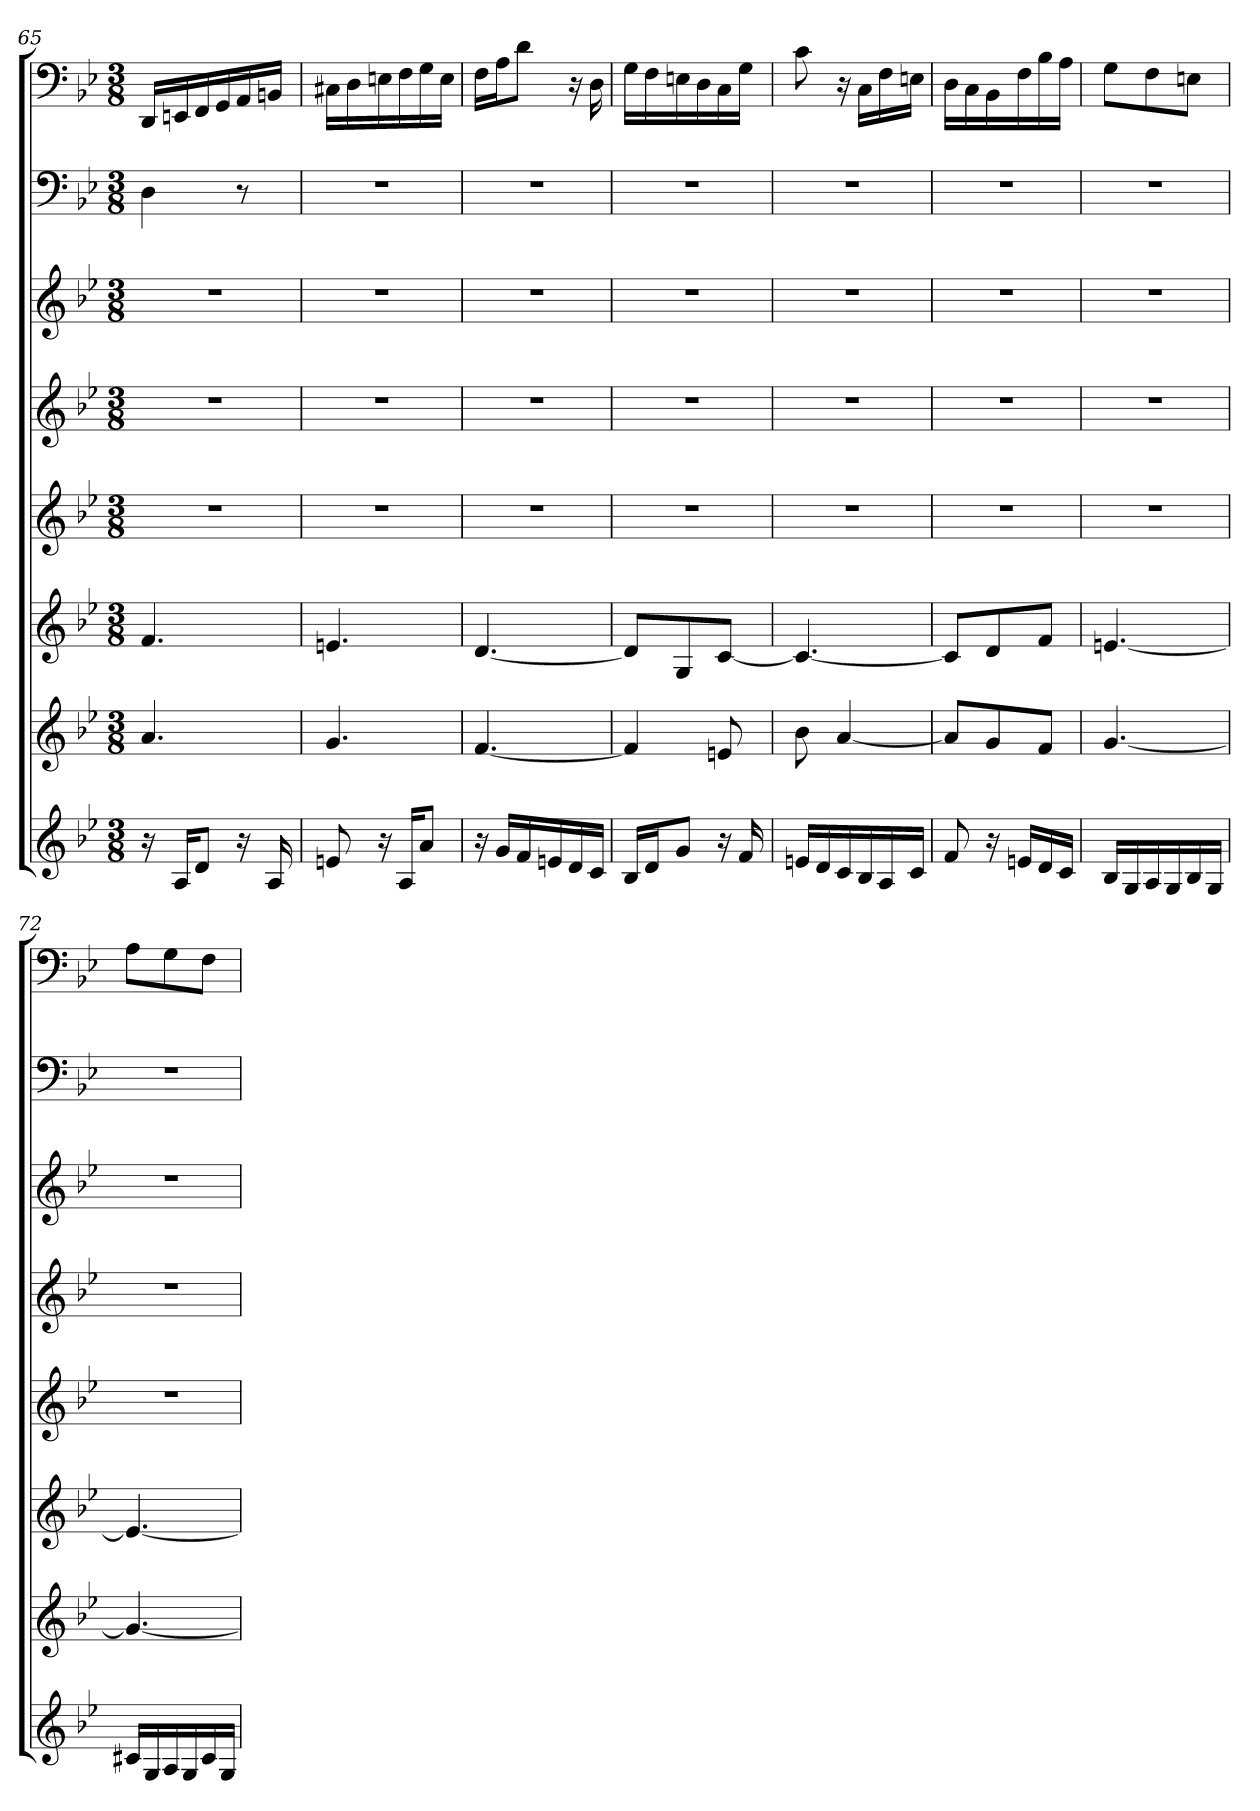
**kern	**kern	**kern	**kern	**kern	**kern	**kern	**kern
*part8	*part7	*part6	*part5	*part4	*part3	*part2	*part1
*staff8	*staff7	*staff6	*staff5	*staff4	*staff3	*staff2	*staff1
*clefG2	*clefG2	*clefG2	*clefG2	*clefG2	*clefG2	*clefF4	*clefF4
*k[b-e-]	*k[b-e-]	*k[b-e-]	*k[b-e-]	*k[b-e-]	*k[b-e-]	*k[b-e-]	*k[b-e-]
*g:	*g:	*g:	*g:	*g:	*g:	*g:	*g:
*M3/8	*M3/8	*M3/8	*M3/8	*M3/8	*M3/8	*M3/8	*M3/8
=65	=65	=65	=65	=65	=65	=65	=65
16r	4.a	4.f	4.r	4.r	4.r	4D	16DD/LL
16A/KL	.	.	.	.	.	.	16EEn/
8d/J	.	.	.	.	.	.	16FF/
.	.	.	.	.	.	.	16GG/
16r	.	.	.	.	.	8r	16AA/
16A	.	.	.	.	.	.	16BBn/JJ
=66	=66	=66	=66	=66	=66	=66	=66
8en	4.g	4.en	4.r	4.r	4.r	4.r	16C#X\LL
.	.	.	.	.	.	.	16D\
16r	.	.	.	.	.	.	16En\
16A/KL	.	.	.	.	.	.	16F\
8a/J	.	.	.	.	.	.	16G\
.	.	.	.	.	.	.	16E\JJ
=67	=67	=67	=67	=67	=67	=67	=67
16r	[4.f	[4.d	4.r	4.r	4.r	4.r	16F\LL
16g/LL	.	.	.	.	.	.	16A\J
16f/	.	.	.	.	.	.	8d\J
16en/	.	.	.	.	.	.	.
16d/	.	.	.	.	.	.	16r
16c/JJ	.	.	.	.	.	.	16D
=68	=68	=68	=68	=68	=68	=68	=68
16B-/LL	4f]	8d/L]	4.r	4.r	4.r	4.r	16G\LL
16d/J	.	.	.	.	.	.	16F\
8g/J	.	8G/	.	.	.	.	16En\
.	.	.	.	.	.	.	16D\
16r	8en	[8c/J	.	.	.	.	16C\
16f	.	.	.	.	.	.	16G\JJ
=69	=69	=69	=69	=69	=69	=69	=69
16en/LL	8b-	4.c_	4.r	4.r	4.r	4.r	8c
16d/	.	.	.	.	.	.	.
16c/	[4a	.	.	.	.	.	16r
16B-/	.	.	.	.	.	.	16C\LL
16A/	.	.	.	.	.	.	16F\
16c/JJ	.	.	.	.	.	.	16En\JJ
=70	=70	=70	=70	=70	=70	=70	=70
8f	8a/L]	8c/L]	4.r	4.r	4.r	4.r	16D\LL
.	.	.	.	.	.	.	16C\
16r	8g/	8d/	.	.	.	.	16BB-\
16en/LL	.	.	.	.	.	.	16F\
16d/	8f/J	8f/J	.	.	.	.	16B-\
16c/JJ	.	.	.	.	.	.	16A\JJ
=71	=71	=71	=71	=71	=71	=71	=71
16B-/LL	[4.g	[4.en	4.r	4.r	4.r	4.r	8G\L
16G/	.	.	.	.	.	.	.
16A/	.	.	.	.	.	.	8F\
16G/	.	.	.	.	.	.	.
16B-/	.	.	.	.	.	.	8En\J
16G/JJ	.	.	.	.	.	.	.
=72	=72	=72	=72	=72	=72	=72	=72
16c#X/LL	4.g_	4.e_	4.r	4.r	4.r	4.r	8A\L
16G/	.	.	.	.	.	.	.
16A/	.	.	.	.	.	.	8G\
16G/	.	.	.	.	.	.	.
16c#/	.	.	.	.	.	.	8F\J
16G/JJ	.	.	.	.	.	.	.
=	=	=	=	=	=	=	=
*-	*-	*-	*-	*-	*-	*-	*-
